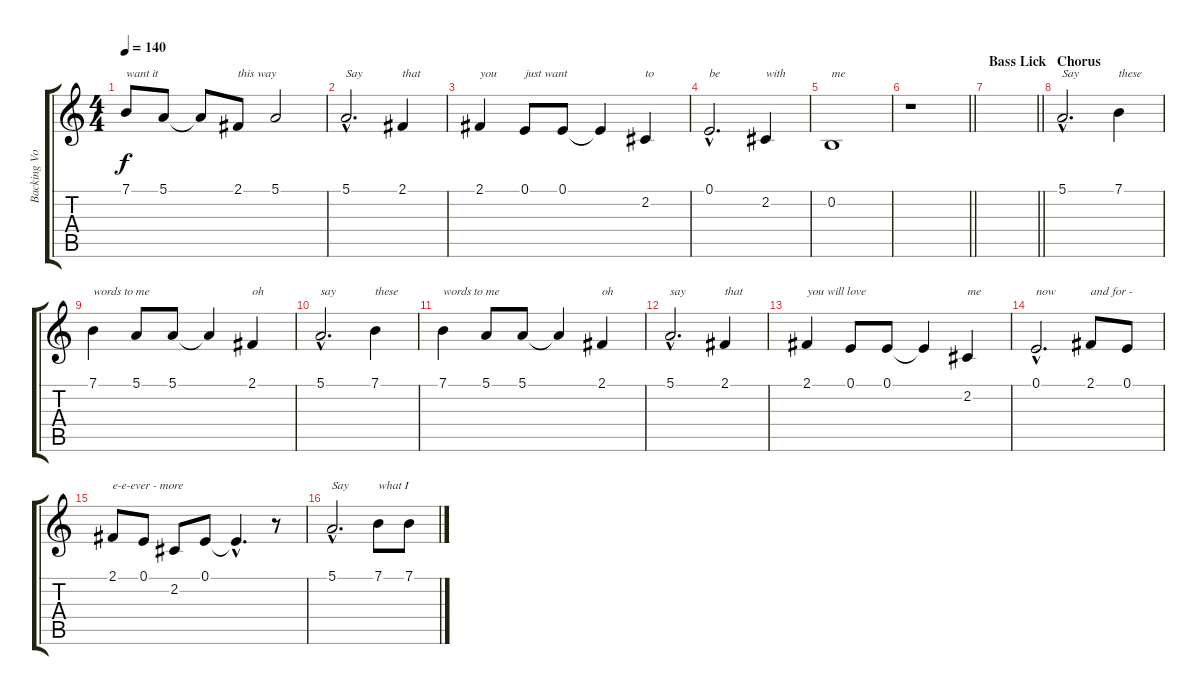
\track ("Backing Vocals" "Backing Vo") {instrument choiraahs}
\staff {score tabs}
\tuning (E4 B3 G3 D3 A2 E2) {hide}
\ts (4 4)
\tempo 140
\clef g2
\ks c
7.1.8{txt "want it" dy f} 5.1.8 5.1{t}.8 2.1.8{txt "this way"} 5.1.2 |
5.1{hac}.2{d txt "Say"} 2.1.4{txt "that"} |
2.1.4{txt "you"} 0.1.8{txt "just want"} 0.1.8 0.1{t}.4 2.2.4{txt "to"} |
0.1{hac}.2{d txt "be"} 2.2.4{txt "with"} |
0.2.1{txt "me"} |
\barLineRight lightlight
r.1 |
\section ("" "Bass Lick")
\barLineRight lightlight
|
\section ("" "Chorus")
5.1{hac}.2{d txt "Say"} 7.1.4{txt "these"} |
7.1.4{txt "words to me"} 5.1.8 5.1.8 5.1{t}.4 2.1.4{txt "oh"} |
5.1{hac}.2{d txt "say"} 7.1.4{txt "these"} |
7.1.4{txt "words to me"} 5.1.8 5.1.8 5.1{t}.4 2.1.4{txt "oh"} |
5.1{hac}.2{d txt "say"} 2.1.4{txt "that"} |
2.1.4{txt "you will love"} 0.1.8 0.1.8 0.1{t}.4 2.2.4{txt "me"} |
0.1{hac}.2{d txt "now"} 2.1.8{txt "and for -"} 0.1.8 |
2.1.8{txt "e-e-ever - more"} 0.1.8 2.2.8 0.1.8 0.1{hac t}.4{d} r.8 |
5.1{hac}.2{d txt "Say"} 7.1.8{txt "what I"} 7.1.8
